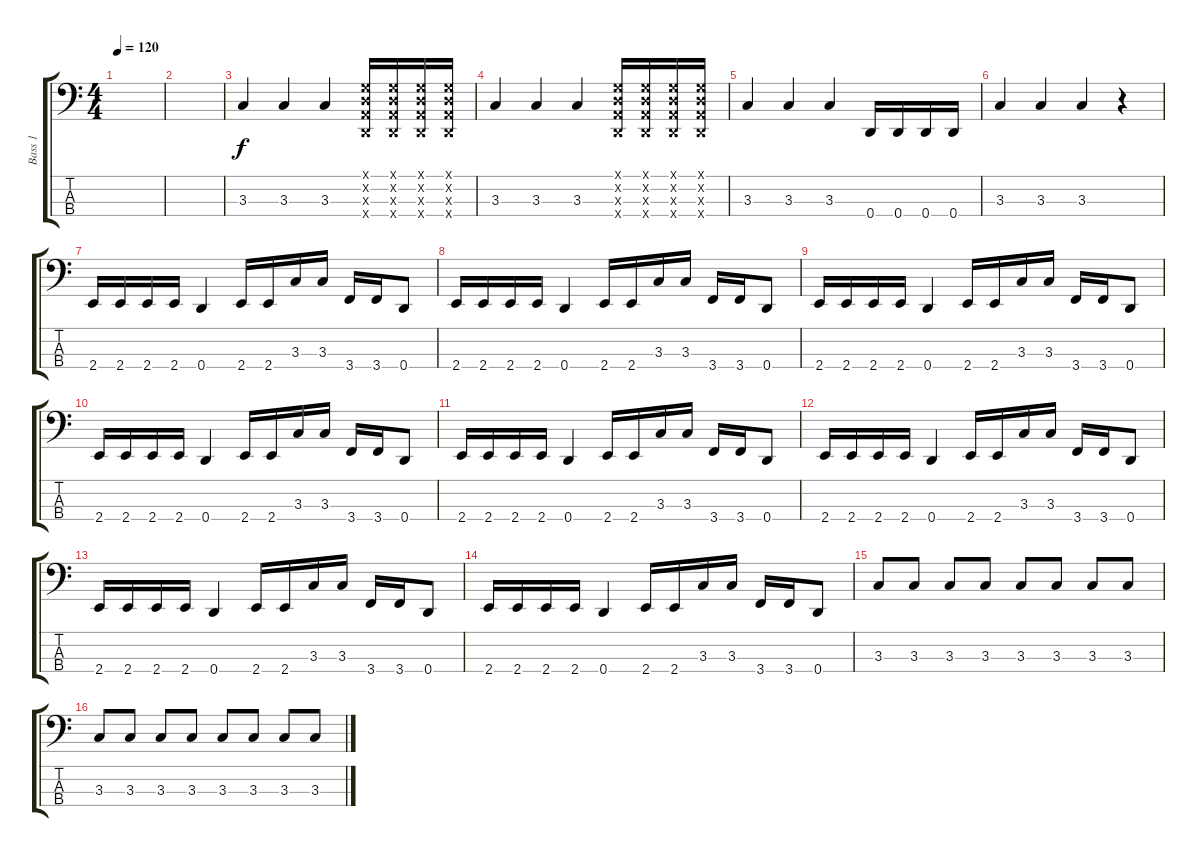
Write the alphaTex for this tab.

\track ("Bass 1" "Bass 1") {instrument electricbassfinger}
\staff {score tabs}
\tuning (G2 D2 A1 D1) {hide}
\ts (4 4)
\tempo 120
\clef f4
\ks c
|
|
3.3.4 3.3.4 3.3.4 (0.1{x} 0.2{x} 0.3{x} 0.4{x}).16 (0.1{x} 0.2{x} 0.3{x} 0.4{x}).16 (0.1{x} 0.2{x} 0.3{x} 0.4{x}).16 (0.1{x} 0.2{x} 0.3{x} 0.4{x}).16 |
3.3.4 3.3.4 3.3.4 (0.1{x} 0.2{x} 0.3{x} 0.4{x}).16 (0.1{x} 0.2{x} 0.3{x} 0.4{x}).16 (0.1{x} 0.2{x} 0.3{x} 0.4{x}).16 (0.1{x} 0.2{x} 0.3{x} 0.4{x}).16 |
3.3.4 3.3.4 3.3.4 0.4.16 0.4.16 0.4.16 0.4.16 |
3.3.4 3.3.4 3.3.4 r.4 |
2.4.16 2.4.16 2.4.16 2.4.16 0.4.4 2.4.16 2.4.16 3.3.16 3.3.16 3.4.16 3.4.16 0.4.8 |
2.4.16 2.4.16 2.4.16 2.4.16 0.4.4 2.4.16 2.4.16 3.3.16 3.3.16 3.4.16 3.4.16 0.4.8 |
2.4.16 2.4.16 2.4.16 2.4.16 0.4.4 2.4.16 2.4.16 3.3.16 3.3.16 3.4.16 3.4.16 0.4.8 |
2.4.16 2.4.16 2.4.16 2.4.16 0.4.4 2.4.16 2.4.16 3.3.16 3.3.16 3.4.16 3.4.16 0.4.8 |
2.4.16 2.4.16 2.4.16 2.4.16 0.4.4 2.4.16 2.4.16 3.3.16 3.3.16 3.4.16 3.4.16 0.4.8 |
2.4.16 2.4.16 2.4.16 2.4.16 0.4.4 2.4.16 2.4.16 3.3.16 3.3.16 3.4.16 3.4.16 0.4.8 |
2.4.16 2.4.16 2.4.16 2.4.16 0.4.4 2.4.16 2.4.16 3.3.16 3.3.16 3.4.16 3.4.16 0.4.8 |
2.4.16 2.4.16 2.4.16 2.4.16 0.4.4 2.4.16 2.4.16 3.3.16 3.3.16 3.4.16 3.4.16 0.4.8 |
3.3.8 3.3.8 3.3.8 3.3.8 3.3.8 3.3.8 3.3.8 3.3.8 |
3.3.8 3.3.8 3.3.8 3.3.8 3.3.8 3.3.8 3.3.8 3.3.8
